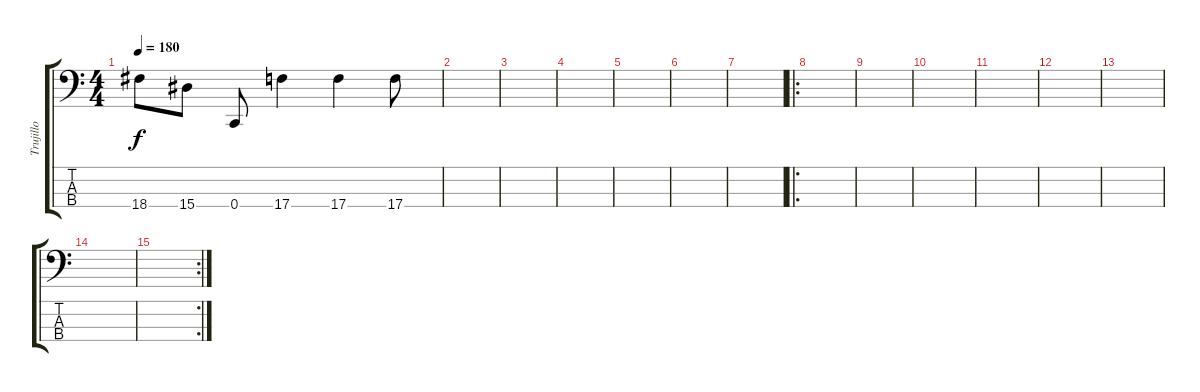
\track ("Trujillo" "Trujillo") {instrument electricbassfinger}
\staff {score tabs}
\tuning (Eb2 Bb1 F1 C1) {hide}
\ts (4 4)
\tempo 180
\clef f4
\ks c
18.4.8{dy f} 15.4.8 0.4.8 17.4.4 17.4.4 17.4.8 |
|
|
|
|
|
|
\ro
|
|
|
|
|
|
|
\rc 2
